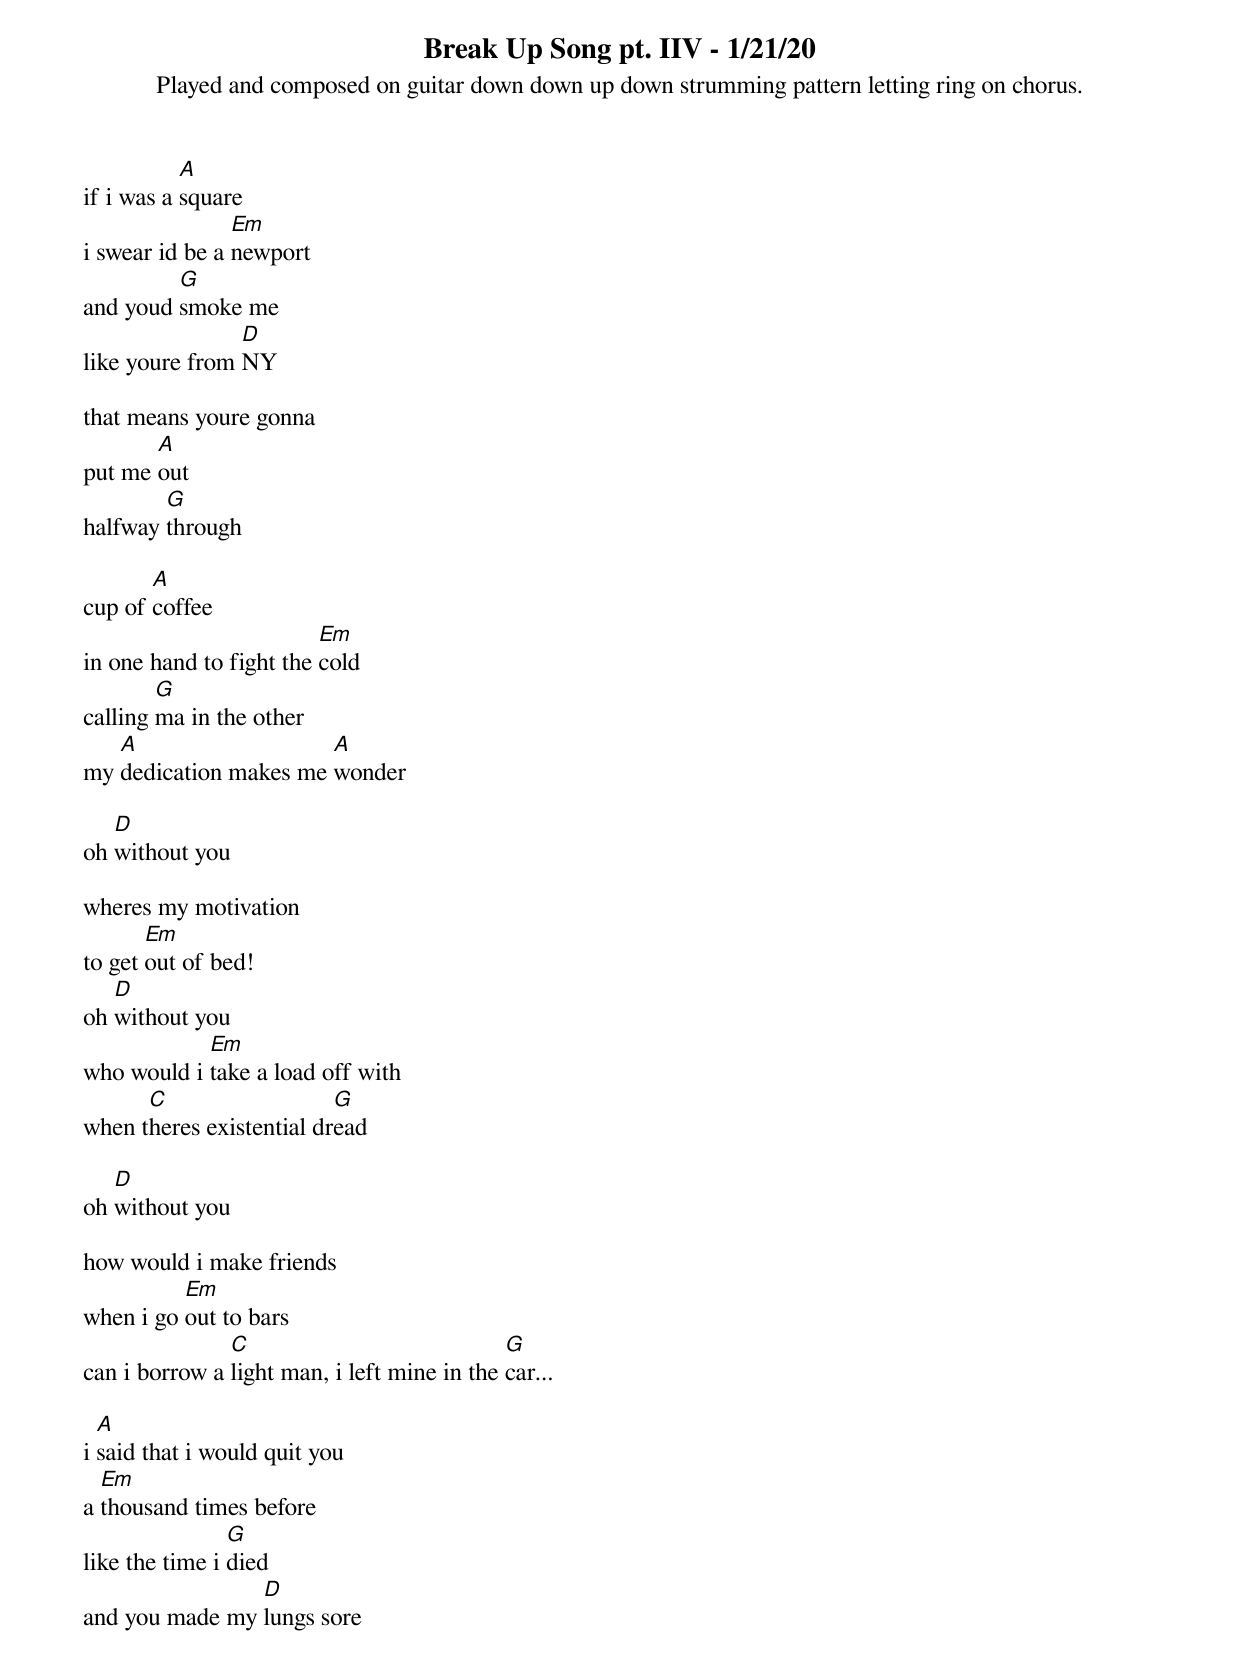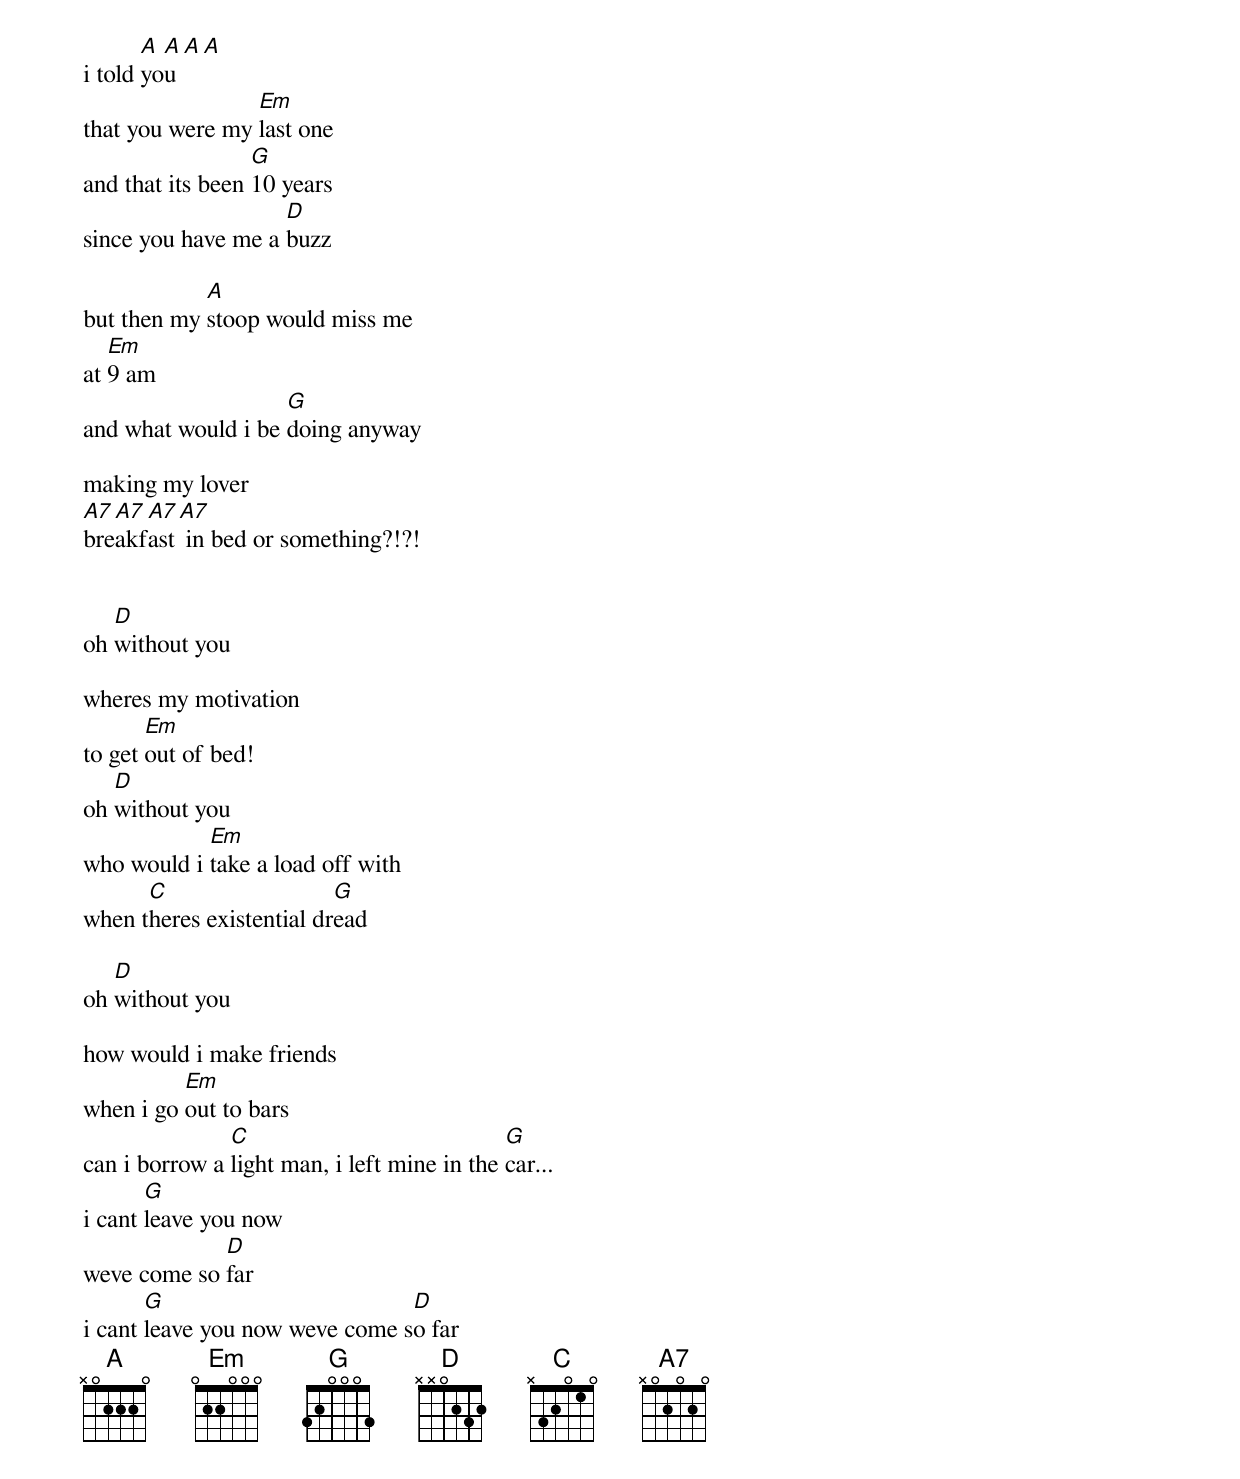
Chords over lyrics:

Break Up Song pt. IIV - 1/21/20
Played and composed on guitar down down up down strumming pattern letting ring on chorus.

           A
if i was a square
                Em
i swear id be a newport
         G
and youd smoke me
                D
like youre from NY

that means youre gonna
       A
put me out
        G
halfway through

       A
cup of coffee
                         Em
in one hand to fight the cold
        G
calling ma in the other
   A                   A
my dedication makes me wonder

   D
oh without you

wheres my motivation
       Em
to get out of bed!
   D
oh without you
            Em
who would i take a load off with
      C                   G
when theres existential dread

   D
oh without you

how would i make friends
          Em
when i go out to bars
               C                             G
can i borrow a light man, i left mine in the car...

  A
i said that i would quit you
  Em
a thousand times before
                G
like the time i died
                D
and you made my lungs sore

       A A A A
i told you
                 Em
that you were my last one
                  G
and that its been 10 years
                    D
since you have me a buzz

            A
but then my stoop would miss me
   Em
at 9 am
                    G
and what would i be doing anyway

making my lover
A7 A7 A7 A7
breakfast in bed or something?!?!


   D
oh without you

wheres my motivation
       Em
to get out of bed!
   D
oh without you
            Em
who would i take a load off with
      C                   G
when theres existential dread

   D
oh without you

how would i make friends
          Em
when i go out to bars
               C                             G
can i borrow a light man, i left mine in the car...
       G
i cant leave you now
             D
weve come so far
       G                        D
i cant leave you now weve come so far
